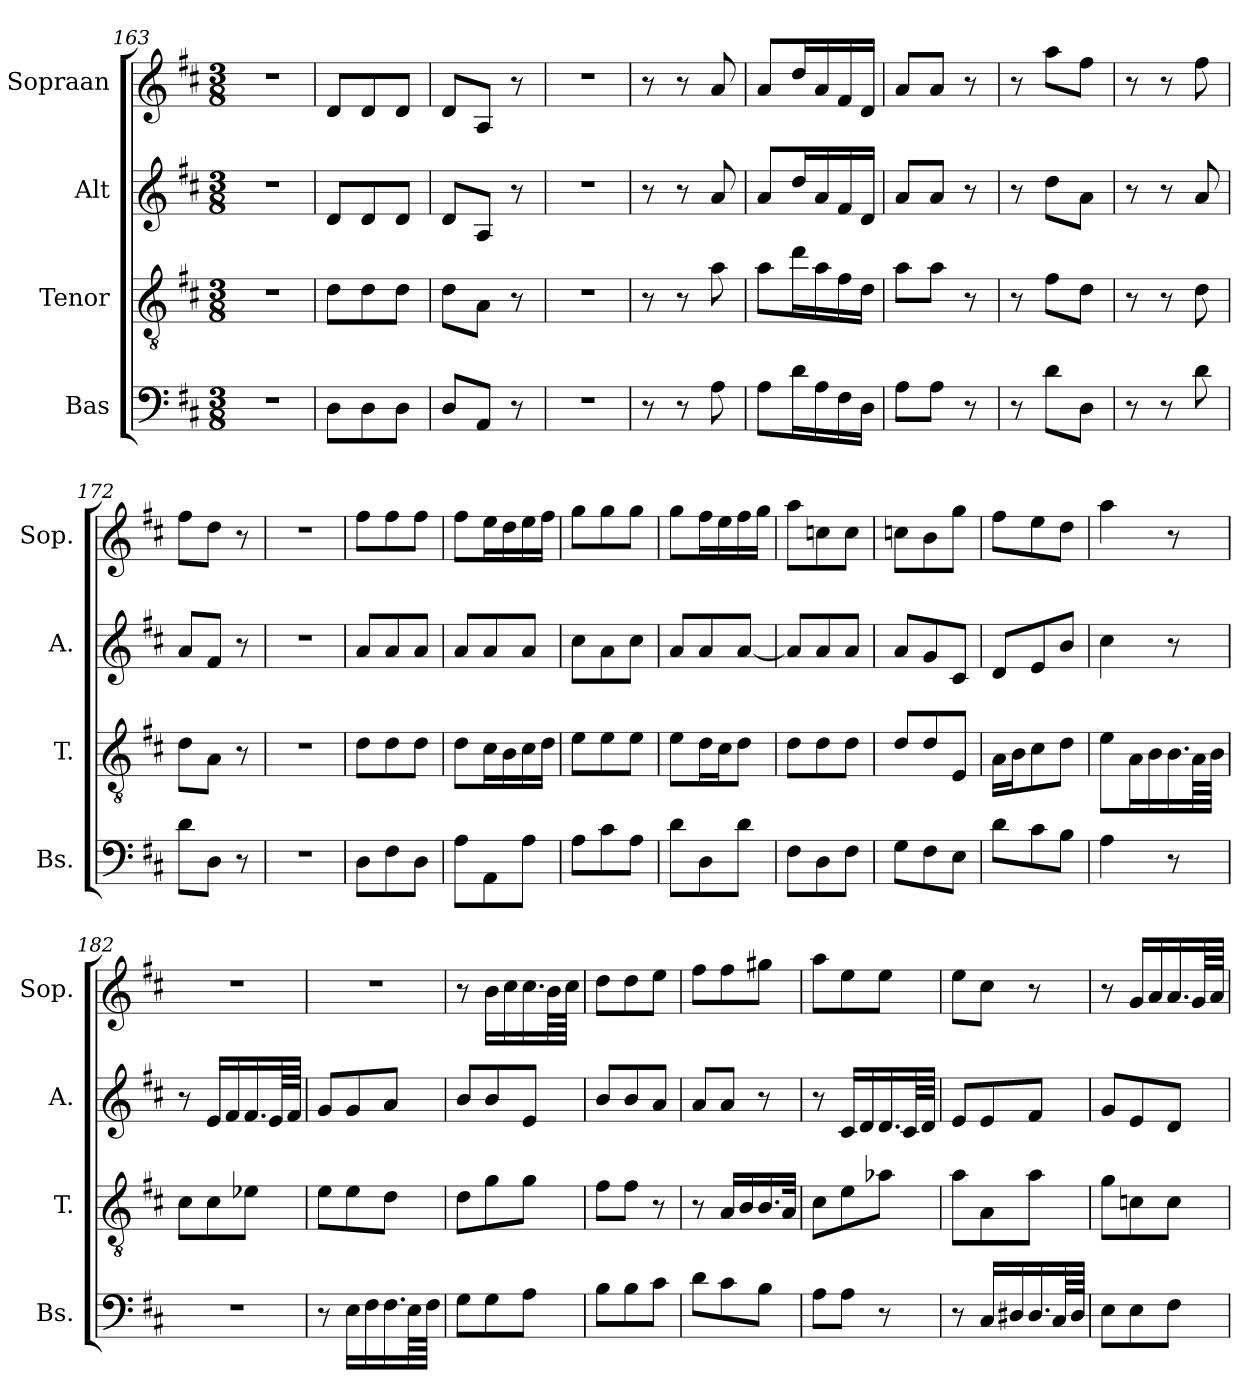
**kern	**kern	**kern	**kern
*part4	*part3	*part2	*part1
*staff4	*staff3	*staff2	*staff1
*I"Bas	*I"Tenor	*I"Alt	*I"Sopraan
*I'Bs.	*I'T.	*I'A.	*I'Sop.
*clefF4	*clefGv2	*clefG2	*clefG2
*k[f#c#]	*k[f#c#]	*k[f#c#]	*k[f#c#]
*M3/8	*M3/8	*M3/8	*M3/8
=163	=163	=163	=163
4.r	4.r	4.r	4.r
=164	=164	=164	=164
8D\L	8d\L	8d/L	8d/L
8D\	8d\	8d/	8d/
8D\J	8d\J	8d/J	8d/J
!!LO:LB:g=z
=165	=165	=165	=165
8D/L	8d\L	8d/L	8d/L
8AA/J	8A\J	8A/J	8A/J
8r	8r	8r	8r
=166	=166	=166	=166
4.r	4.r	4.r	4.r
=167	=167	=167	=167
8r	8r	8r	8r
8r	8r	8r	8r
8A\	8a\	8a/	8a/
=168	=168	=168	=168
8A\L	8a\L	8a/L	8a/L
16d\L	16dd\L	16dd/L	16dd/L
16A\	16a\	16a/	16a/
16F#\	16f#\	16f#/	16f#/
16D\JJ	16d\JJ	16d/JJ	16d/JJ
=169	=169	=169	=169
8A\L	8a\L	8a/L	8a/L
8A\J	8a\J	8a/J	8a/J
8r	8r	8r	8r
=170	=170	=170	=170
8r	8r	8r	8r
8d\L	8f#\L	8dd\L	8aa\L
8D\J	8d\J	8a\J	8ff#\J
=171	=171	=171	=171
8r	8r	8r	8r
8r	8r	8r	8r
8d\	8d\	8a/	8ff#\
=172	=172	=172	=172
8d\L	8d\L	8a/L	8ff#\L
8D\J	8A\J	8f#/J	8dd\J
8r	8r	8r	8r
=173	=173	=173	=173
4.r	4.r	4.r	4.r
=174	=174	=174	=174
8D\L	8d\L	8a/L	8ff#\L
8F#\	8d\	8a/	8ff#\
8D\J	8d\J	8a/J	8ff#\J
!!LO:LB:g=z
=175	=175	=175	=175
8A\L	8d\L	8a/L	8ff#\L
8AA\	16c#\L	8a/	16ee\L
.	16B\	.	16dd\
8A\J	16c#\	8a/J	16ee\
.	16d\JJ	.	16ff#\JJ
=176	=176	=176	=176
8A\L	8e\L	8cc#\L	8gg\L
8c#\	8e\	8a\	8gg\
8A\J	8e\J	8cc#\J	8gg\J
=177	=177	=177	=177
8d\L	8e\L	8a/L	8gg\L
8D\	16d\L	8a/	16ff#\L
.	16c#\J	.	16ee\
8d\J	8d\J	[8a/J	16ff#\
.	.	.	16gg\JJ
=178	=178	=178	=178
8F#\L	8d\L	8a/L]	8aa\L
8D\	8d\	8a/	8ccn\
8F#\J	8d\J	8a/J	8cc\J
=179	=179	=179	=179
8G\L	8d/L	8a/L	8ccn\L
8F#\	8d/	8g/	8b\
8E\J	8E/J	8c#/J	8gg\J
=180	=180	=180	=180
8d\L	16A\LL	8d/L	8ff#\L
.	16B\J	.	.
8c#\	8c#\	8e/	8ee\
8B\J	8d\J	8b/J	8dd\J
=181	=181	=181	=181
4A\	8e\L	4cc#\	4aa\
.	16A\L	.	.
.	16B\	.	.
8r	16.B\	8r	8r
.	64A\LL	.	.
.	64B\JJJJ	.	.
!!LO:PB:g=z
=182	=182	=182	=182
4.r	8c#\L	8r	4.r
.	8c#\	16e/LL	.
.	.	16f#/	.
.	8e-X\J	16.f#/	.
.	.	64e/LL	.
.	.	64f#/JJJJ	.
=183	=183	=183	=183
8r	8e\L	8g/L	4.r
16E\LL	8e\	8g/	.
16F#\	.	.	.
16.F#\	8d\J	8a/J	.
64E\LL	.	.	.
64F#\JJJJ	.	.	.
=184	=184	=184	=184
8G\L	8d\L	8b/L	8r
8G\	8g\	8b/	16b\LL
.	.	.	16cc#\
8A\J	8g\J	8e/J	16.cc#\
.	.	.	64b\LL
.	.	.	64cc#\JJJJ
=185	=185	=185	=185
8B\L	8f#\L	8b/L	8dd\L
8B\	8f#\J	8b/	8dd\
8c#\J	8r	8a/J	8ee\J
=186	=186	=186	=186
8d\L	8r	8a/L	8ff#\L
8c#\	16A/LL	8a/J	8ff#\
.	16B/	.	.
8B\J	16.B/	8r	8gg#X\J
.	32A/JJk	.	.
=187	=187	=187	=187
8A\L	8c#\L	8r	8aa\L
8A\J	8e\	16c#/LL	8ee\
.	.	16d/	.
8r	8a-X\J	16.d/	8ee\J
.	.	64c#/LL	.
.	.	64d/JJJJ	.
!!LO:LB:g=z
=188	=188	=188	=188
8r	8a\L	8e/L	8ee\L
16C#/LL	8A\	8e/	8cc#\J
16D#X/	.	.	.
16.D#/	8a\J	8f#/J	8r
64C#/LL	.	.	.
64D#/JJJJ	.	.	.
=189	=189	=189	=189
8E\L	8g\L	8g/L	8r
8E\	8cn\	8e/	16g/LL
.	.	.	16a/
8F#\J	8c\J	8d/J	16.a/
.	.	.	64g/LL
.	.	.	64a/JJJJ
=	=	=	=
*-	*-	*-	*-
